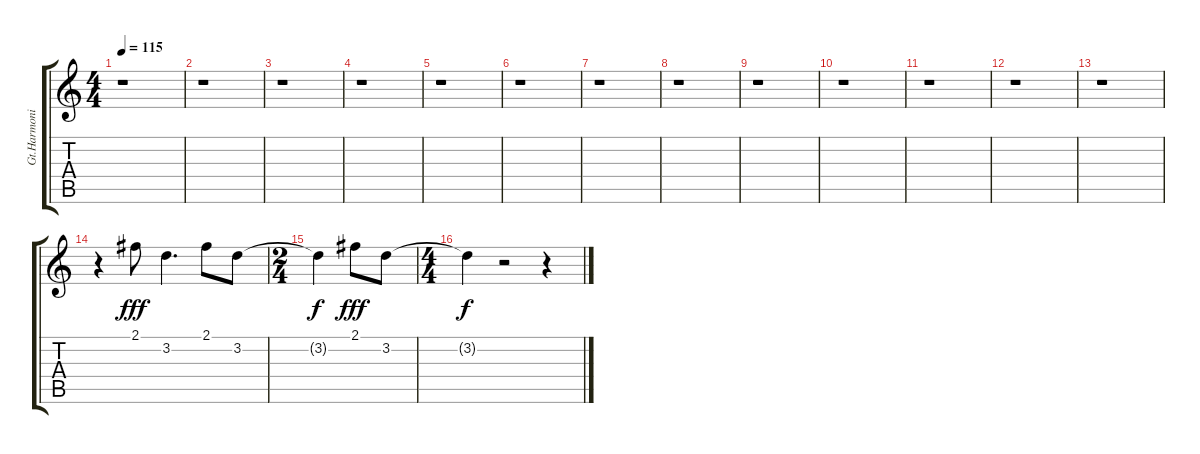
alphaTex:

\track ("Gt.Harmonics" "Gt.Harmoni") {instrument guitarharmonics}
\staff {score tabs}
\tuning (E4 B3 G3 D3 A2 E2) {hide}
\ts (4 4)
\tempo 115
\clef g2
\ks c
r.1{dy fff} |
r.1 |
r.1 |
r.1 |
r.1 |
r.1 |
r.1 |
r.1 |
r.1 |
r.1 |
r.1 |
r.1 |
r.1 |
r.4 2.1.8{balance 12} 3.2.4{d balance 3} 2.1.8{balance 12} 3.2.8{balance 3} |
\ts (2 4)
3.2{t}.4{dy f} 2.1.8{dy fff balance 12} 3.2.8{balance 3} |
\ts (4 4)
3.2{t}.4{dy f} r.2 r.4
